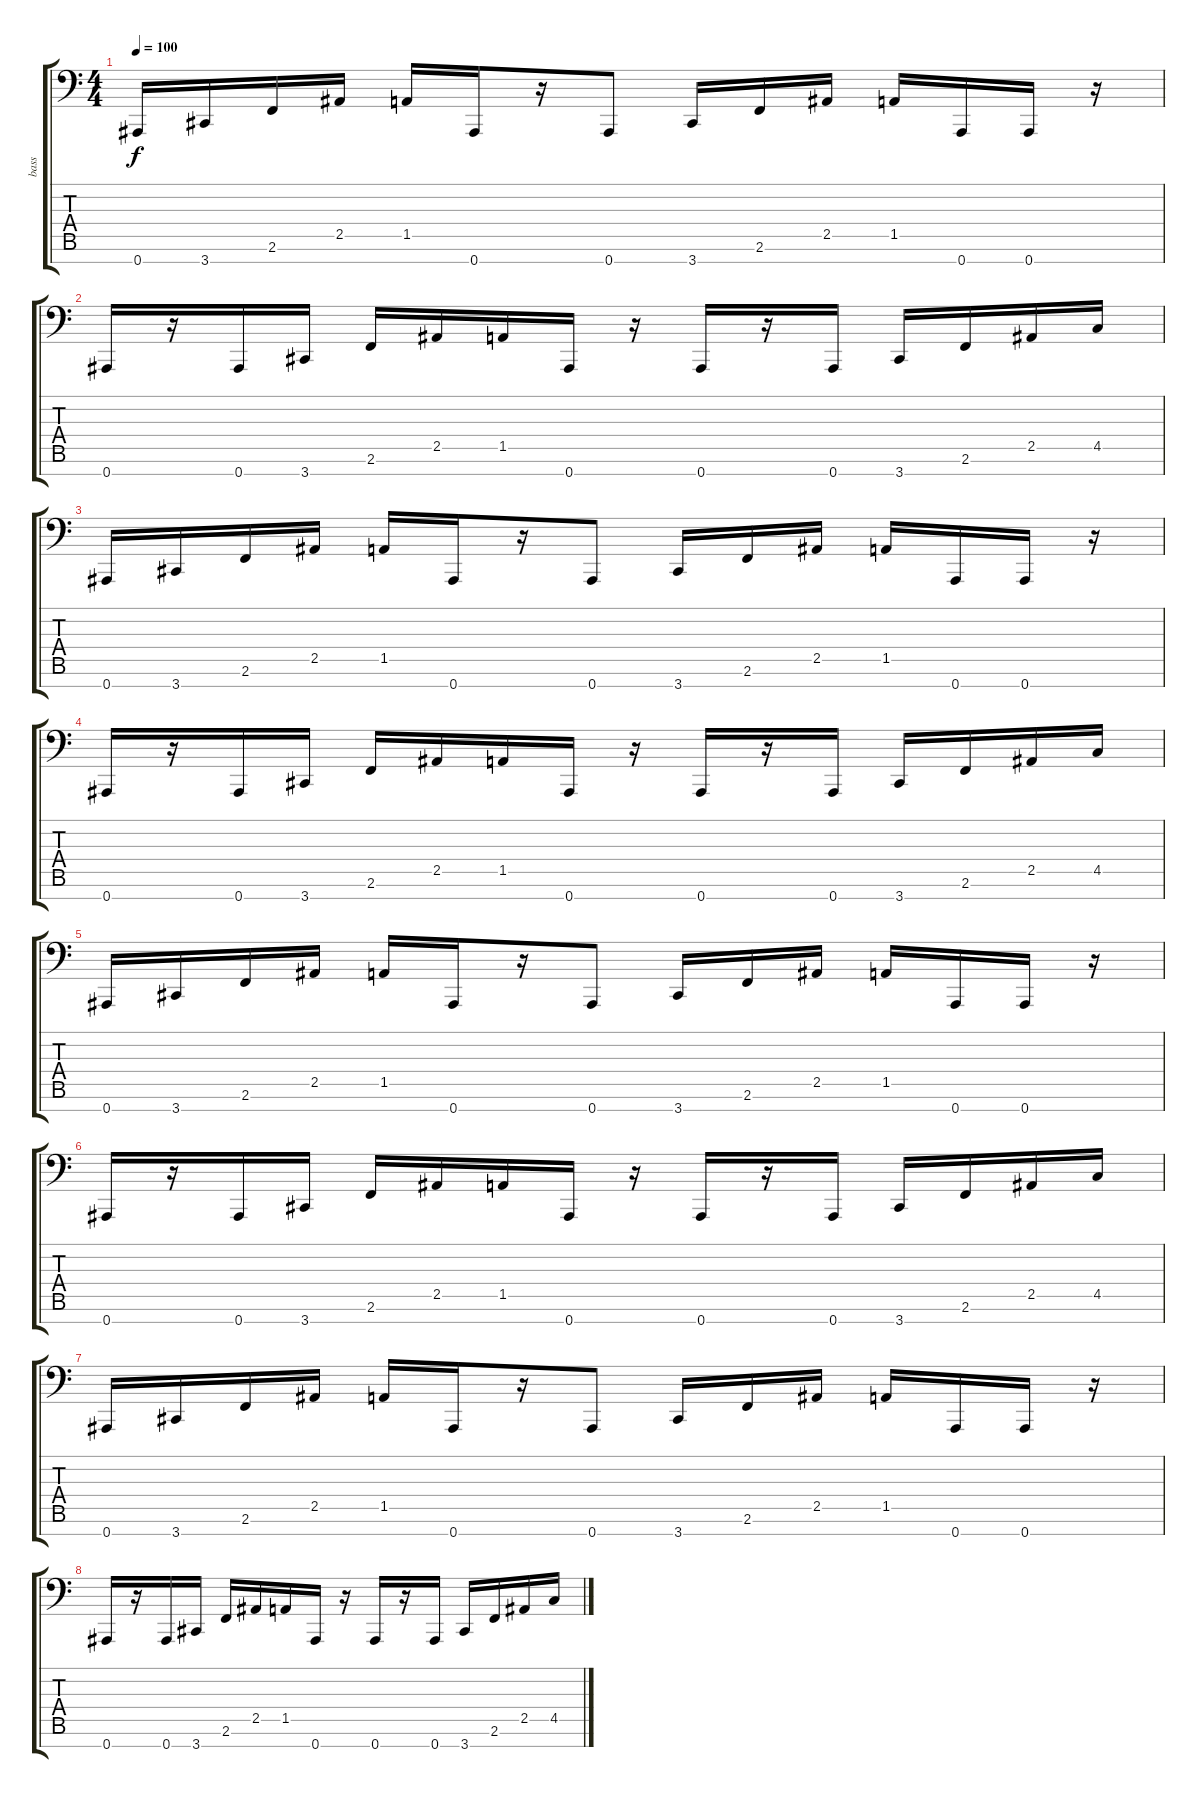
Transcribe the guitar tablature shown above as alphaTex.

\track ("bass" "bass") {instrument electricbassfinger}
\staff {score tabs}
\tuning (Eb3 Bb2 Gb2 Db2 Ab1 Eb1 Bb0) {hide}
\ts (4 4)
\tempo 100
\clef f4
\ks c
0.7.16{dy f} 3.7.16 2.6.16 2.5.16 1.5.16 0.7.16 r.16 0.7.8 3.7.16 2.6.16 2.5.16 1.5.16 0.7.16 0.7.16 r.16 |
0.7.16 r.16 0.7.16 3.7.16 2.6.16 2.5.16 1.5.16 0.7.16 r.16 0.7.16 r.16 0.7.16 3.7.16 2.6.16 2.5.16 4.5.16 |
0.7.16 3.7.16 2.6.16 2.5.16 1.5.16 0.7.16 r.16 0.7.8 3.7.16 2.6.16 2.5.16 1.5.16 0.7.16 0.7.16 r.16 |
0.7.16 r.16 0.7.16 3.7.16 2.6.16 2.5.16 1.5.16 0.7.16 r.16 0.7.16 r.16 0.7.16 3.7.16 2.6.16 2.5.16 4.5.16 |
0.7.16 3.7.16 2.6.16 2.5.16 1.5.16 0.7.16 r.16 0.7.8 3.7.16 2.6.16 2.5.16 1.5.16 0.7.16 0.7.16 r.16 |
0.7.16 r.16 0.7.16 3.7.16 2.6.16 2.5.16 1.5.16 0.7.16 r.16 0.7.16 r.16 0.7.16 3.7.16 2.6.16 2.5.16 4.5.16 |
0.7.16 3.7.16 2.6.16 2.5.16 1.5.16 0.7.16 r.16 0.7.8 3.7.16 2.6.16 2.5.16 1.5.16 0.7.16 0.7.16 r.16 |
0.7.16 r.16 0.7.16 3.7.16 2.6.16 2.5.16 1.5.16 0.7.16 r.16 0.7.16 r.16 0.7.16 3.7.16 2.6.16 2.5.16 4.5.16
